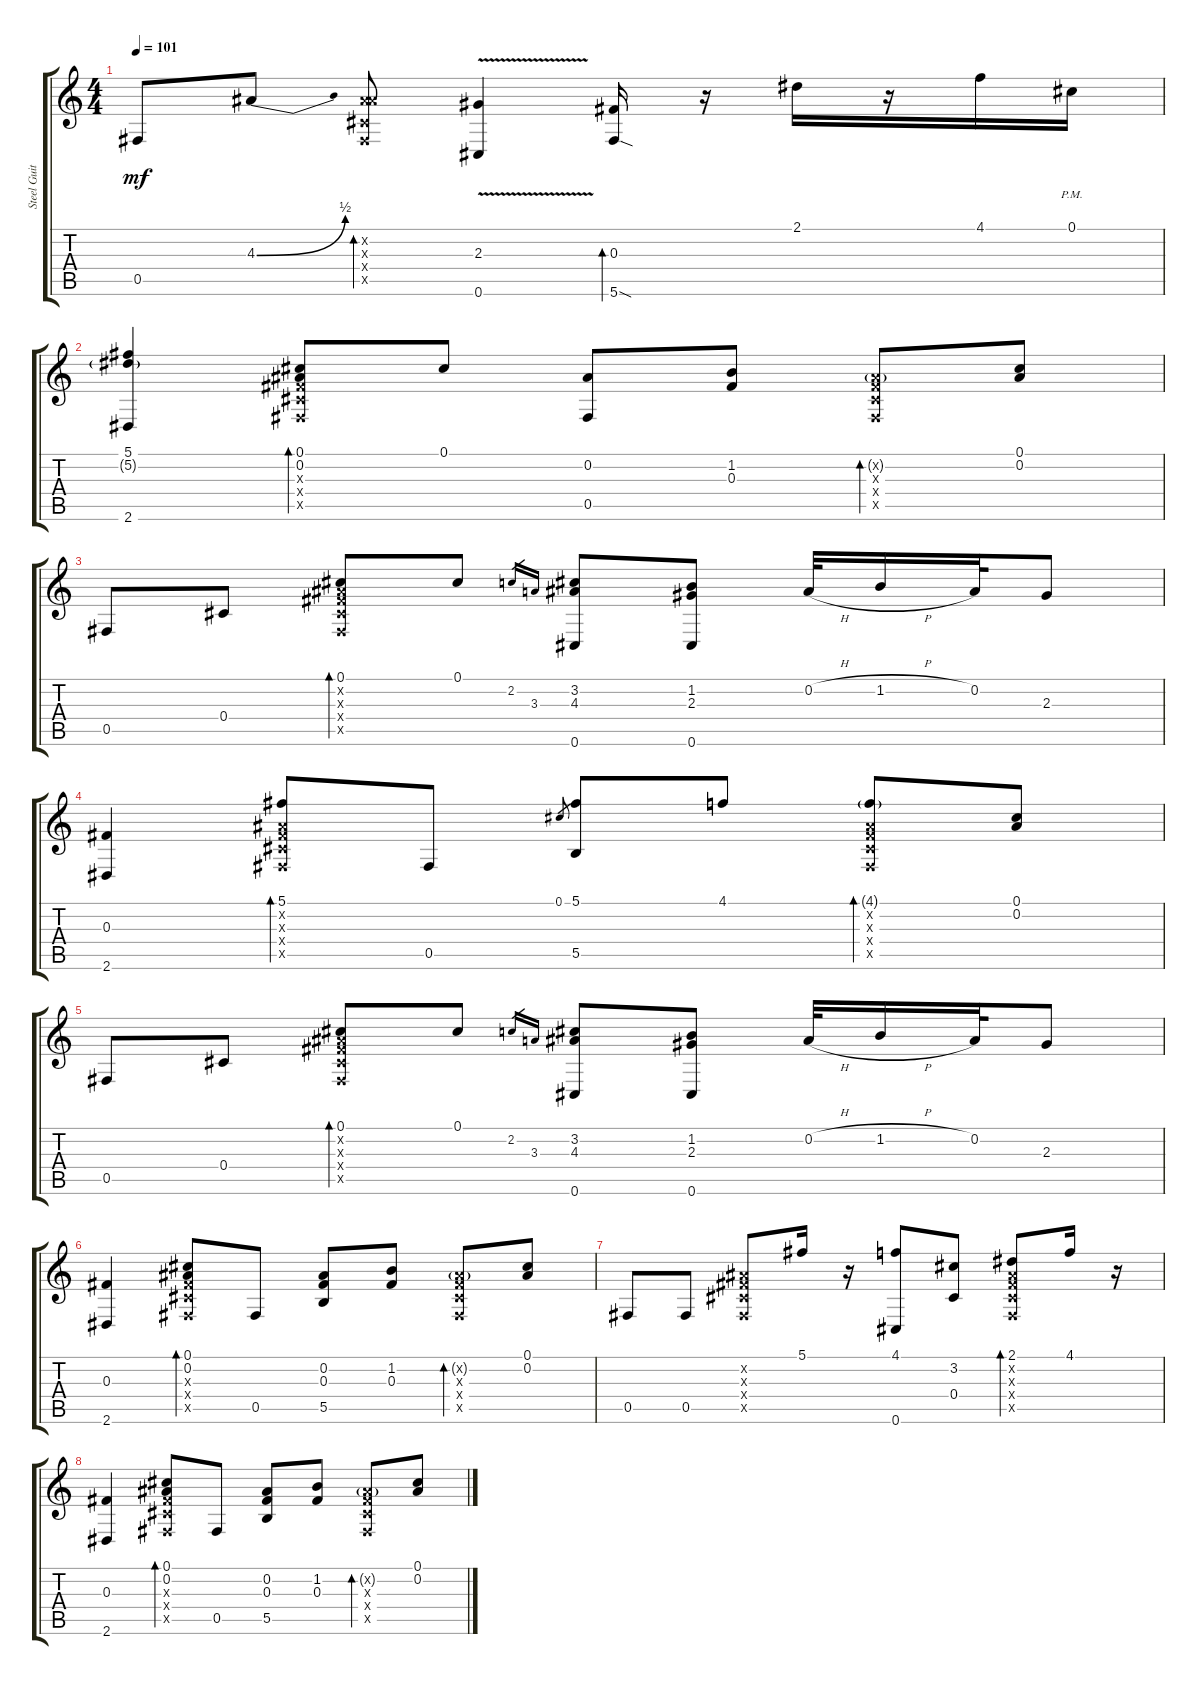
\track ("Steel Guitar" "Steel Guit") {instrument acousticguitarsteel}
\staff {score tabs}
\tuning (Db4 Bb3 Gb3 Db3 Gb2 Db2) {hide}
\ts (4 4)
\tempo 101
\clef g2
\ks c
0.5.8{dy mf} 4.3{be (bend 0 0 60 2)}.8 (0.2{x} 4.3{x} 0.4{x} 0.5{x}).8{bd 30} (2.3{v} 0.6).4 (0.3 5.6{sod}).16{bd 30} r.16 2.1.16 r.16 4.1.16 0.1{pm}.16 |
(5.1 5.2{g} 2.6).4 (0.1 0.2 0.3{x} 0.4{x} 0.5{x}).8{bd 30} 0.1.8 (0.2 0.5).8 (1.2 0.3).8 (0.2{g x} 0.3{x} 0.4{x} 0.5{x}).8{bd 30} (0.1 0.2).8 |
0.5.8 0.4.8 (0.1 0.2{x} 0.3{x} 0.4{x} 0.5{x}).8{bd 30} 0.1.8 2.2.16{gr} 3.3.16{gr} (3.2 4.3 0.6).8 (1.2 2.3 0.6).8 0.2{h}.32 1.2{h}.16 0.2.32 2.3.8 |
(0.3 2.6).4 (5.1 0.2{x} 0.3{x} 0.4{x} 0.5{x}).8{bd 30} 0.5.8 0.1.8{gr} (5.1 5.5).8 4.1.8 (4.1{g} 0.2{x} 0.3{x} 0.4{x} 0.5{x}).8{bd 30} (0.1 0.2).8 |
0.5.8 0.4.8 (0.1 0.2{x} 0.3{x} 0.4{x} 0.5{x}).8{bd 30} 0.1.8 2.2.16{gr} 3.3.16{gr} (3.2 4.3 0.6).8 (1.2 2.3 0.6).8 0.2{h}.32 1.2{h}.16 0.2.32 2.3.8 |
(0.3 2.6).4 (0.1 0.2 0.3{x} 0.4{x} 0.5{x}).8{bd 30} 0.5.8 (0.2 0.3 5.5).8 (1.2 0.3).8 (0.2{g x} 0.3{x} 0.4{x} 0.5{x}).8{bd 30} (0.1 0.2).8 |
0.5.8 0.5.8 (0.2{x} 0.3{x} 0.4{x} 0.5{x}).8 5.1.16 r.16 (4.1 0.6).8 (3.2 0.4).8 (2.1 0.2{x} 0.3{x} 0.4{x} 0.5{x}).8{bd 30} 4.1.16 r.16 |
(0.3 2.6).4 (0.1 0.2 0.3{x} 0.4{x} 0.5{x}).8{bd 30} 0.5.8 (0.2 0.3 5.5).8 (1.2 0.3).8 (0.2{g x} 0.3{x} 0.4{x} 0.5{x}).8{bd 30} (0.1 0.2).8
